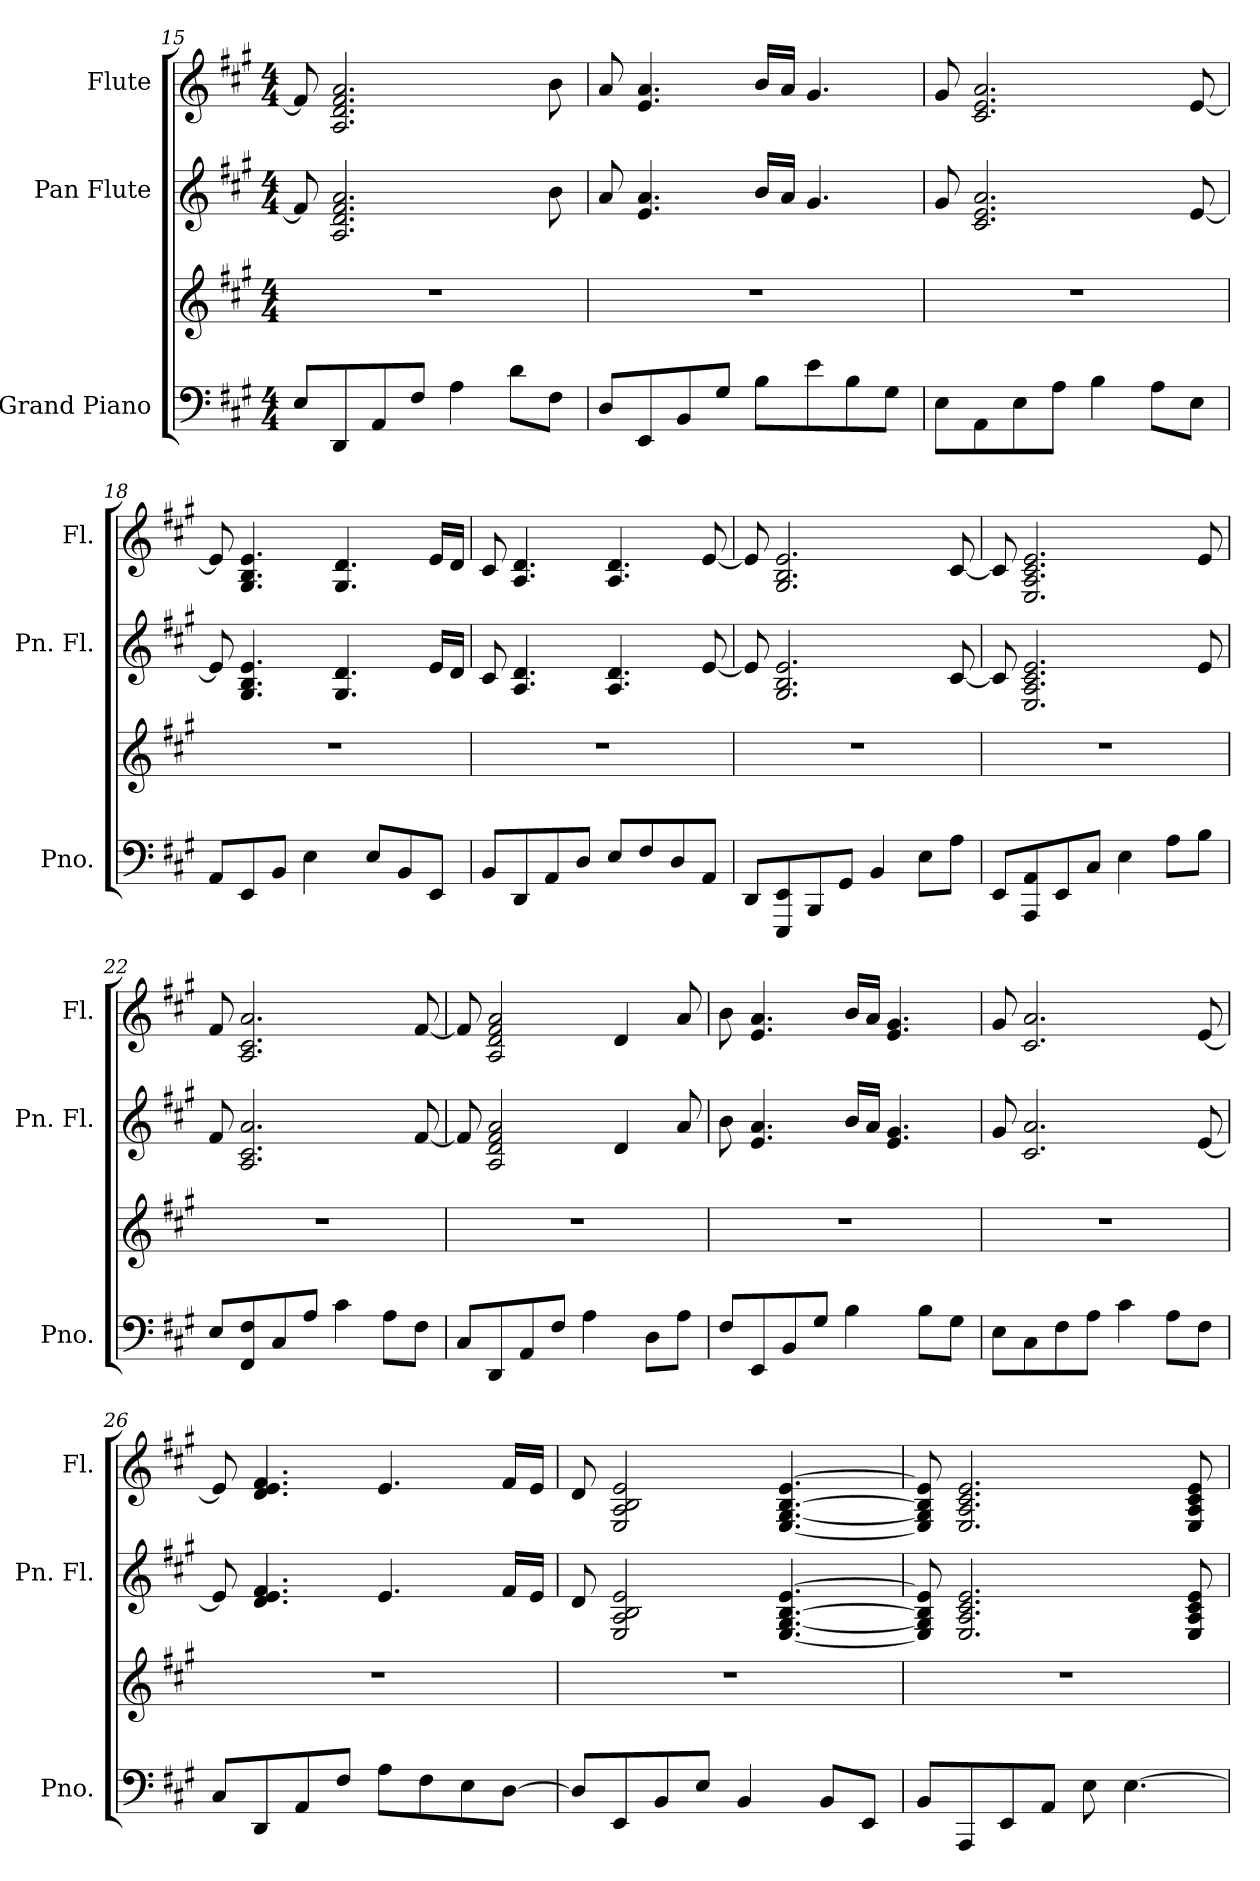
**kern	**kern	**kern	**kern
*part3	*part3	*part2	*part1
*staff4	*staff3	*staff2	*staff1
*I"Grand Piano	*	*I"Pan Flute	*I"Flute
*I'Pno.	*	*I'Pn. Fl.	*I'Fl.
*clefF4	*clefG2	*clefG2	*clefG2
*k[f#c#g#]	*k[f#c#g#]	*k[f#c#g#]	*k[f#c#g#]
*M4/4	*M4/4	*M4/4	*M4/4
=15	=15	=15	=15
8E/L	1r	8f#/]	8f#/]
8DD/	.	2.A/ 2.d/ 2.f#/ 2.a/	2.A/ 2.d/ 2.f#/ 2.a/
8AA/	.	.	.
8F#/J	.	.	.
4A\	.	.	.
8d\L	.	.	.
8F#\J	.	8b\	8b\
=16	=16	=16	=16
8D/L	1r	8a/	8a/
8EE/	.	4.e/ 4.a/	4.e/ 4.a/
8BB/	.	.	.
8G#/J	.	.	.
8B\L	.	16b/LL	16b/LL
.	.	16a/JJ	16a/JJ
8e\	.	4.g#/	4.g#/
8B\	.	.	.
8G#\J	.	.	.
!!LO:LB:g=z
=17	=17	=17	=17
8E\L	1r	8g#/	8g#/
8AA\	.	2.c#/ 2.e/ 2.a/	2.c#/ 2.e/ 2.a/
8E\	.	.	.
8A\J	.	.	.
4B\	.	.	.
8A\L	.	.	.
8E\J	.	[8e/	[8e/
=18	=18	=18	=18
8AA/L	1r	8e/]	8e/]
8EE/	.	4.G#/ 4.B/ 4.e/	4.G#/ 4.B/ 4.e/
8BB/J	.	.	.
4E\	.	.	.
.	.	4.G#/ 4.d/	4.G#/ 4.d/
8E/L	.	.	.
8BB/	.	.	.
8EE/J	.	16e/LL	16e/LL
.	.	16d/JJ	16d/JJ
=19	=19	=19	=19
8BB/L	1r	8c#/	8c#/
8DD/	.	4.A/ 4.d/	4.A/ 4.d/
8AA/	.	.	.
8D/J	.	.	.
8E/L	.	4.A/ 4.d/	4.A/ 4.d/
8F#/	.	.	.
8D/	.	.	.
8AA/J	.	[8e/	[8e/
=20	=20	=20	=20
8DD/L	1r	8e/]	8e/]
8EEE/ 8EE/	.	2.G#/ 2.B/ 2.e/	2.G#/ 2.B/ 2.e/
8BBB/	.	.	.
8GG#/J	.	.	.
4BB/	.	.	.
8E\L	.	.	.
8A\J	.	[8c#/	[8c#/
!!LO:PB:g=z
=21	=21	=21	=21
8EE/L	1r	8c#/]	8c#/]
8AAA/ 8AA/	.	2.E/ 2.A/ 2.c#/ 2.e/	2.E/ 2.A/ 2.c#/ 2.e/
8EE/	.	.	.
8C#/J	.	.	.
4E\	.	.	.
8A\L	.	.	.
8B\J	.	8e/	8e/
=22	=22	=22	=22
8E/L	1r	8f#/	8f#/
8FF#/ 8F#/	.	2.A/ 2.c#/ 2.a/	2.A/ 2.c#/ 2.a/
8C#/	.	.	.
8A/J	.	.	.
4c#\	.	.	.
8A\L	.	.	.
8F#\J	.	[8f#/	[8f#/
=23	=23	=23	=23
8C#/L	1r	8f#/]	8f#/]
8DD/	.	2A/ 2d/ 2f#/ 2a/	2A/ 2d/ 2f#/ 2a/
8AA/	.	.	.
8F#/J	.	.	.
4A\	.	.	.
.	.	4d/	4d/
8D\L	.	.	.
8A\J	.	8a/	8a/
=24	=24	=24	=24
8F#/L	1r	8b\	8b\
8EE/	.	4.e/ 4.a/	4.e/ 4.a/
8BB/	.	.	.
8G#/J	.	.	.
4B\	.	16b/LL	16b/LL
.	.	16a/JJ	16a/JJ
.	.	4.e/ 4.g#/	4.e/ 4.g#/
8B\L	.	.	.
8G#\J	.	.	.
!!LO:LB:g=z
=25	=25	=25	=25
8E\L	1r	8g#/	8g#/
8C#\	.	2.c#/ 2.a/	2.c#/ 2.a/
8F#\	.	.	.
8A\J	.	.	.
4c#\	.	.	.
8A\L	.	.	.
8F#\J	.	[8e/	[8e/
=26	=26	=26	=26
8C#/L	1r	8e/]	8e/]
8DD/	.	4.d/ 4.e/ 4.f#/	4.d/ 4.e/ 4.f#/
8AA/	.	.	.
8F#/J	.	.	.
8A\L	.	4.e/	4.e/
8F#\	.	.	.
8E\	.	.	.
[8D\J	.	16f#/LL	16f#/LL
.	.	16e/JJ	16e/JJ
=27	=27	=27	=27
8D/L]	1r	8d/	8d/
8EE/	.	2E/ 2A/ 2B/ 2e/	2E/ 2A/ 2B/ 2e/
8BB/	.	.	.
8E/J	.	.	.
4BB/	.	.	.
.	.	[4.E/ [4.G#/ [4.B/ [4.e/	[4.E/ [4.G#/ [4.B/ [4.e/
8BB/L	.	.	.
8EE/J	.	.	.
=28	=28	=28	=28
8BB/L	1r	8E/] 8G#/] 8B/] 8e/]	8E/] 8G#/] 8B/] 8e/]
8AAA/	.	2.E/ 2.A/ 2.c#/ 2.e/	2.E/ 2.A/ 2.c#/ 2.e/
8EE/	.	.	.
8AA/J	.	.	.
8E\	.	.	.
[4.E\	.	.	.
.	.	8E/ 8A/ 8c#/ 8e/	8E/ 8A/ 8c#/ 8e/
=	=	=	=
*-	*-	*-	*-
